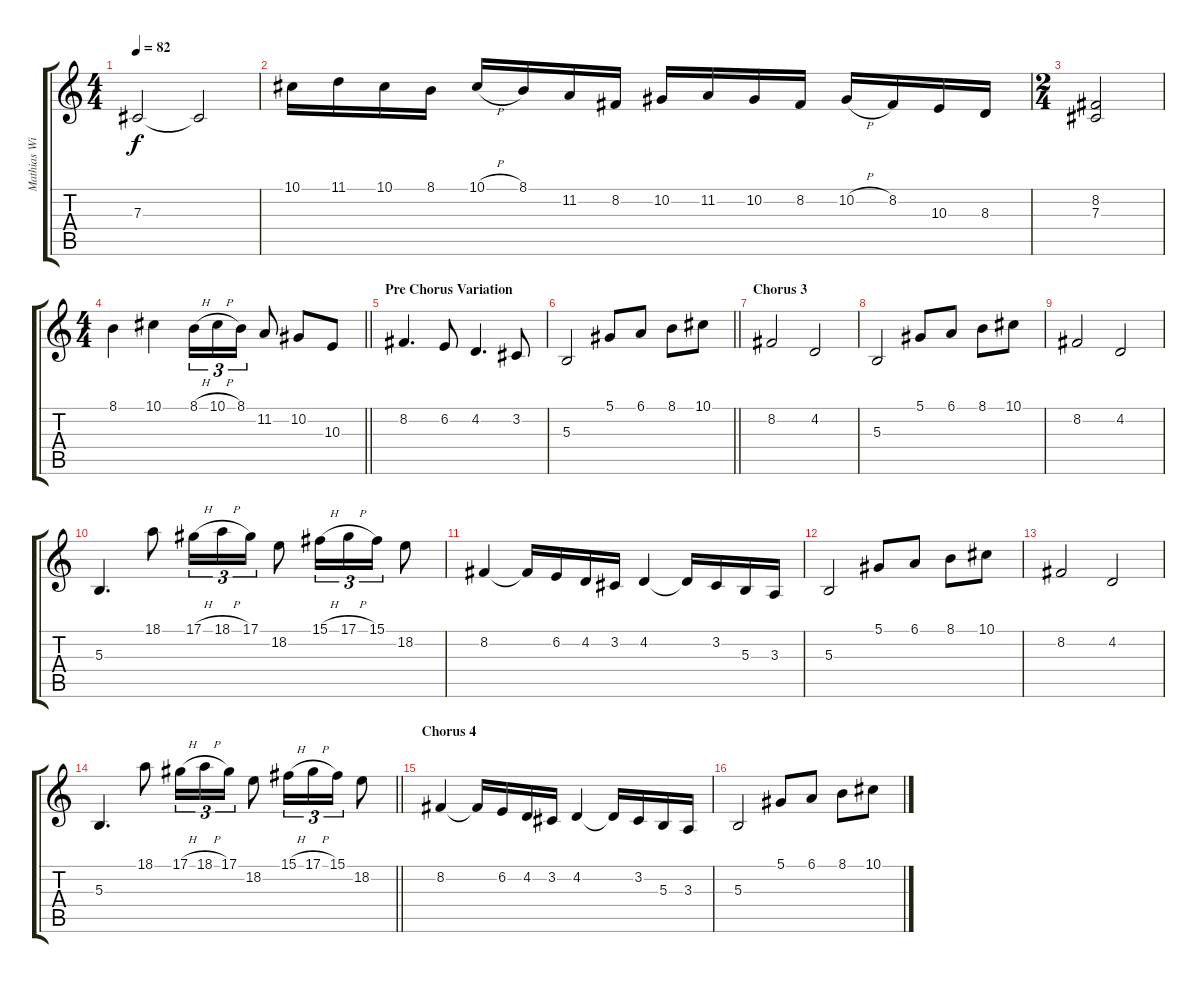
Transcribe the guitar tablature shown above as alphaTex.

\track ("Mathias Wiesner - Strings 2" "Mathias Wi") {instrument stringensemble2}
\staff {score tabs}
\tuning (Eb4 Bb3 Gb3 Db3 Ab2 Eb2) {hide}
\ts (4 4)
\tempo 82
\clef g2
\ks c
7.3{t}.2{dy f} 7.3{t}.2 |
10.1.16 11.1.16 10.1.16 8.1.16 10.1{h}.16 8.1.16 11.2.16 8.2.16 10.2.16 11.2.16 10.2.16 8.2.16 10.2{h}.16 8.2.16 10.3.16 8.3.16 |
\ts (2 4)
(8.2 7.3).2 |
\ts (4 4)
\barLineRight lightlight
8.1.4 10.1.4 8.1{h}.16{tu (3 2)} 10.1{h}.16{tu (3 2)} 8.1.16{tu (3 2)} 11.2.8 10.2.8 10.3.8 |
\section ("" "Pre Chorus Variation")
8.2.4{d} 6.2.8 4.2.4{d} 3.2.8 |
\barLineRight lightlight
5.3.2 5.1.8 6.1.8 8.1.8 10.1.8 |
\section ("" "Chorus 3")
8.2.2 4.2.2 |
5.3.2 5.1.8 6.1.8 8.1.8 10.1.8 |
8.2.2 4.2.2 |
5.3.4{d} 18.1.8 17.1{h}.16{tu (3 2)} 18.1{h}.16{tu (3 2)} 17.1.16{tu (3 2)} 18.2.8 15.1{h}.16{tu (3 2)} 17.1{h}.16{tu (3 2)} 15.1.16{tu (3 2)} 18.2.8 |
8.2.4 8.2{t}.16 6.2.16 4.2.16 3.2.16 4.2.4 4.2{t}.16 3.2.16 5.3.16 3.3.16 |
5.3.2 5.1.8 6.1.8 8.1.8 10.1.8 |
8.2.2 4.2.2 |
\barLineRight lightlight
5.3.4{d} 18.1.8 17.1{h}.16{tu (3 2)} 18.1{h}.16{tu (3 2)} 17.1.16{tu (3 2)} 18.2.8 15.1{h}.16{tu (3 2)} 17.1{h}.16{tu (3 2)} 15.1.16{tu (3 2)} 18.2.8 |
\section ("" "Chorus 4")
8.2.4 8.2{t}.16 6.2.16 4.2.16 3.2.16 4.2.4 4.2{t}.16 3.2.16 5.3.16 3.3.16 |
5.3.2 5.1.8 6.1.8 8.1.8 10.1.8
